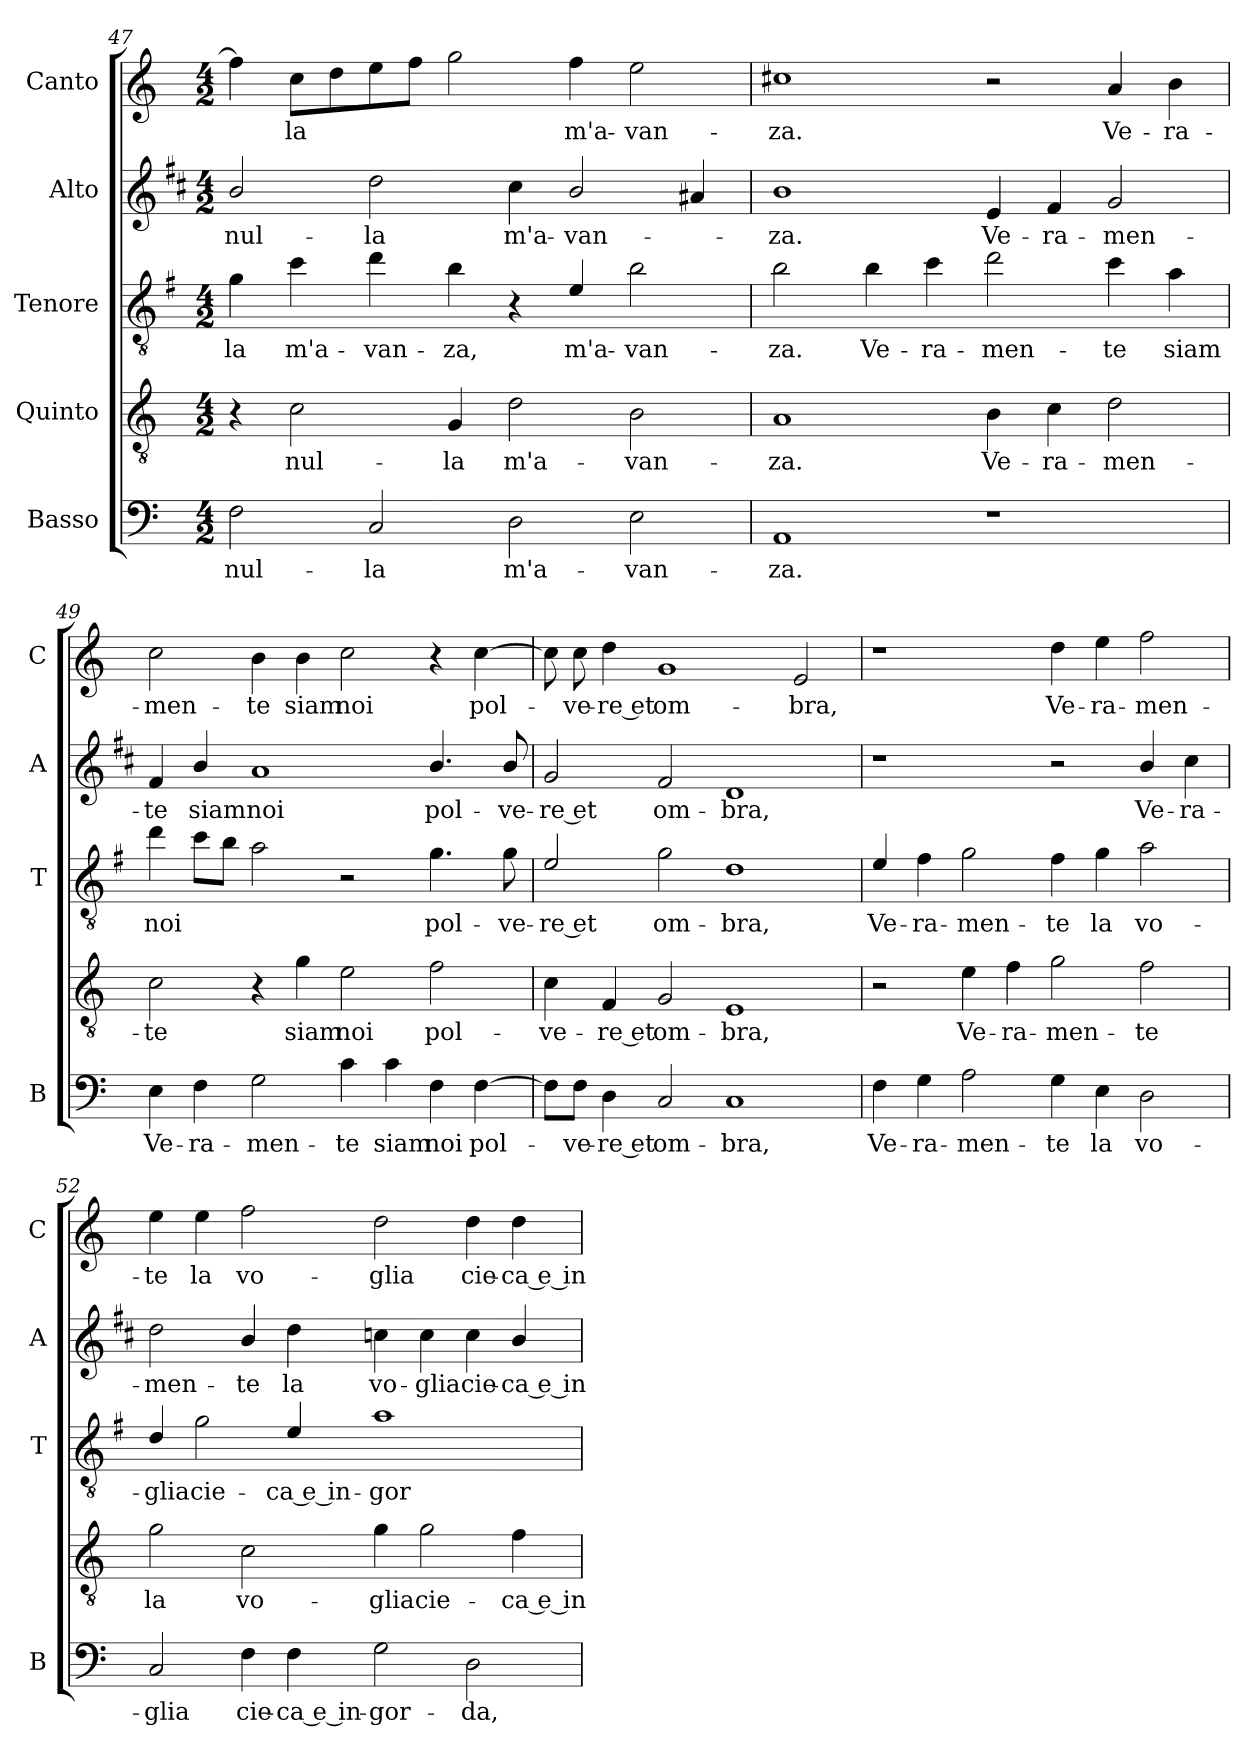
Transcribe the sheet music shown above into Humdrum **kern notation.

**kern	**text	**kern	**text	**kern	**text	**kern	**text	**kern	**text
*part5	*part5	*part4	*part4	*part3	*part3	*part2	*part2	*part1	*part1
*staff5	*staff5	*staff4	*staff4	*staff3	*staff3	*staff2	*staff2	*staff1	*staff1
*I"Basso	*	*I"Quinto	*	*I"Tenore	*	*I"Alto	*	*I"Canto	*
*I'B	*	*	*	*I'T	*	*I'A	*	*I'C	*
*clefF4	*	*clefGv2	*	*clefGv2	*	*clefG2	*	*clefG2	*
*	*	*	*	*ITrd4c7	*	*ITrd1c2	*	*	*
*k[]	*	*k[]	*	*k[]	*	*k[]	*	*k[]	*
*C:	*	*C:	*	*C:	*	*C:	*	*C:	*
*M4/2	*	*M4/2	*	*M4/2	*	*M4/2	*	*M4/2	*
=47	=47	=47	=47	=47	=47	=47	=47	=47	=47
!	!LO:LY:b	!	!	!	!LO:LY:b	!	!LO:LY:b	!	!
2F\	nul-	4r	.	4c\	-la	2a/	nul-	4ff\]	.
!	!	!	!LO:LY:b	!	!LO:LY:b	!	!	!	!LO:LY:b
.	.	2c\	nul-	4f\	m'a-	.	.	8cc\L	-la
.	.	.	.	.	.	.	.	8dd\	.
!	!LO:LY:b	!	!	!	!LO:LY:b	!	!LO:LY:b	!	!
2C/	-la	.	.	4g\	-van-	2cc\	-la	8ee\	.
.	.	.	.	.	.	.	.	8ff\J	.
!	!	!	!LO:LY:b	!	!LO:LY:b	!	!	!	!
.	.	4G/	-la	4e\	-za,	.	.	2gg\	.
!	!LO:LY:b	!	!LO:LY:b	!	!	!	!LO:LY:b	!	!
2D\	m'a-	2d\	m'a-	4r	.	4b\	m'a-	.	.
!	!	!	!	!	!LO:LY:b	!	!LO:LY:b	!	!LO:LY:b
.	.	.	.	4A/	m'a-	2a/	-van-	4ff\	m'a-
!	!LO:LY:b	!	!LO:LY:b	!	!LO:LY:b	!	!	!	!LO:LY:b
2E\	-van-	2B\	-van-	2e\	-van-	.	.	2ee\	-van-
.	.	.	.	.	.	4g#X/	.	.	.
=48	=48	=48	=48	=48	=48	=48	=48	=48	=48
!	!LO:LY:b	!	!LO:LY:b	!	!LO:LY:b	!	!LO:LY:b	!	!LO:LY:b
1AA	-za.	1A	-za.	2e\	-za.	1a	-za.	1cc#X	-za.
!	!	!	!	!	!LO:LY:b	!	!	!	!
.	.	.	.	4e\	Ve-	.	.	.	.
!	!	!	!	!	!LO:LY:b	!	!	!	!
.	.	.	.	4f\	-ra-	.	.	.	.
!	!	!	!LO:LY:b	!	!LO:LY:b	!	!LO:LY:b	!	!
1r	.	4B\	Ve-	2g\	-men-	4d/	Ve-	2r	.
!	!	!	!LO:LY:b	!	!	!	!LO:LY:b	!	!
.	.	4c\	-ra-	.	.	4e/	-ra-	.	.
!	!	!	!LO:LY:b	!	!LO:LY:b	!	!LO:LY:b	!	!LO:LY:b
.	.	2d\	-men-	4f\	-te	2f/	-men-	4a/	Ve-
!	!	!	!	!	!LO:LY:b	!	!	!	!LO:LY:b
.	.	.	.	4d\	siam	.	.	4b\	-ra-
=49	=49	=49	=49	=49	=49	=49	=49	=49	=49
!	!LO:LY:b	!	!LO:LY:b	!	!LO:LY:b	!	!LO:LY:b	!	!LO:LY:b
4E\	Ve-	2c\	-te	4g\	noi	4e/	-te	2cc\	-men-
!	!LO:LY:b	!	!	!	!	!	!LO:LY:b	!	!
4F\	-ra-	.	.	8f\L	.	4a/	siam	.	.
.	.	.	.	8e\J	.	.	.	.	.
!	!LO:LY:b	!	!	!	!	!	!LO:LY:b	!	!LO:LY:b
2G\	-men-	4r	.	2d\	.	1g	noi	4b\	-te
!	!	!	!LO:LY:b	!	!	!	!	!	!LO:LY:b
.	.	4g\	siam	.	.	.	.	4b\	siam
!	!LO:LY:b	!	!LO:LY:b	!	!	!	!	!	!LO:LY:b
4c\	-te	2e\	noi	2r	.	.	.	2cc\	noi
!	!LO:LY:b	!	!	!	!	!	!	!	!
4c\	siam	.	.	.	.	.	.	.	.
!	!LO:LY:b	!	!LO:LY:b	!	!LO:LY:b	!	!LO:LY:b	!	!
4F\	noi	2f\	pol-	4.c\	pol-	4.a/	pol-	4r	.
!	!LO:LY:b	!	!	!	!	!	!	!	!LO:LY:b
[4F\	pol-	.	.	.	.	.	.	[4cc\	pol-
!	!	!	!	!	!LO:LY:b	!	!LO:LY:b	!	!
.	.	.	.	8c\	-ve-	8a/	-ve-	.	.
!!LO:LB:g=z
=50	=50	=50	=50	=50	=50	=50	=50	=50	=50
!	!	!	!LO:LY:b	!	!LO:LY:b	!	!LO:LY:b	!	!
8F\L]	.	4c\	-ve-	2A/	-re et	2f/	-re et	8cc\]	.
!	!LO:LY:b	!	!	!	!	!	!	!	!LO:LY:b
8F\J	-ve-	.	.	.	.	.	.	8cc\	-ve-
!	!LO:LY:b	!	!LO:LY:b	!	!	!	!	!	!LO:LY:b
4D\	-re et	4F/	-re et	.	.	.	.	4dd\	-re et
!	!LO:LY:b	!	!LO:LY:b	!	!LO:LY:b	!	!LO:LY:b	!	!LO:LY:b
2C/	om-	2G/	om-	2c\	om-	2e/	om-	1g	om-
!	!LO:LY:b	!	!LO:LY:b	!	!LO:LY:b	!	!LO:LY:b	!	!
1C	-bra,	1E	-bra,	1G	-bra,	1c	-bra,	.	.
!	!	!	!	!	!	!	!	!	!LO:LY:b
.	.	.	.	.	.	.	.	2e/	-bra,
=51	=51	=51	=51	=51	=51	=51	=51	=51	=51
!	!LO:LY:b	!	!	!	!LO:LY:b	!	!	!	!
4F\	Ve-	2r	.	4A/	Ve-	1r	.	1r	.
!	!LO:LY:b	!	!	!	!LO:LY:b	!	!	!	!
4G\	-ra-	.	.	4B\	-ra-	.	.	.	.
!	!LO:LY:b	!	!LO:LY:b	!	!LO:LY:b	!	!	!	!
2A\	-men-	4e\	Ve-	2c\	-men-	.	.	.	.
!	!	!	!LO:LY:b	!	!	!	!	!	!
.	.	4f\	-ra-	.	.	.	.	.	.
!	!LO:LY:b	!	!LO:LY:b	!	!LO:LY:b	!	!	!	!LO:LY:b
4G\	-te	2g\	-men-	4B\	-te	2r	.	4dd\	Ve-
!	!LO:LY:b	!	!	!	!LO:LY:b	!	!	!	!LO:LY:b
4E\	la	.	.	4c\	la	.	.	4ee\	-ra-
!	!LO:LY:b	!	!LO:LY:b	!	!LO:LY:b	!	!LO:LY:b	!	!LO:LY:b
2D\	vo-	2f\	-te	2d\	vo-	4a/	Ve-	2ff\	-men-
!	!	!	!	!	!	!	!LO:LY:b	!	!
.	.	.	.	.	.	4b\	-ra-	.	.
=52	=52	=52	=52	=52	=52	=52	=52	=52	=52
!	!LO:LY:b	!	!LO:LY:b	!	!LO:LY:b	!	!LO:LY:b	!	!LO:LY:b
2C/	-glia	2g\	la	4G/	-glia	2cc\	-men-	4ee\	-te
!	!	!	!	!	!LO:LY:b	!	!	!	!LO:LY:b
.	.	.	.	2c\	cie-	.	.	4ee\	la
!	!LO:LY:b	!	!LO:LY:b	!	!	!	!LO:LY:b	!	!LO:LY:b
4F\	cie-	2c\	vo-	.	.	4a/	-te	2ff\	vo-
!	!LO:LY:b	!	!	!	!LO:LY:b	!	!LO:LY:b	!	!
4F\	-ca e in-	.	.	4A/	-ca e in-	4cc\	la	.	.
!	!LO:LY:b	!	!LO:LY:b	!	!LO:LY:b	!	!LO:LY:b	!	!LO:LY:b
2G\	-gor-	4g\	-glia	1d	-gor-	4b-X\	vo-	2dd\	-glia
!	!	!	!LO:LY:b	!	!	!	!LO:LY:b	!	!
.	.	2g\	cie-	.	.	4b-\	-glia	.	.
!	!LO:LY:b	!	!	!	!	!	!LO:LY:b	!	!LO:LY:b
2D\	-da,	.	.	.	.	4b-\	cie-	4dd\	cie-
!	!	!	!LO:LY:b	!	!	!	!LO:LY:b	!	!LO:LY:b
.	.	4f\	-ca e in-	.	.	4a/	-ca e in-	4dd\	-ca e in-
=	=	=	=	=	=	=	=	=	=
*-	*-	*-	*-	*-	*-	*-	*-	*-	*-
